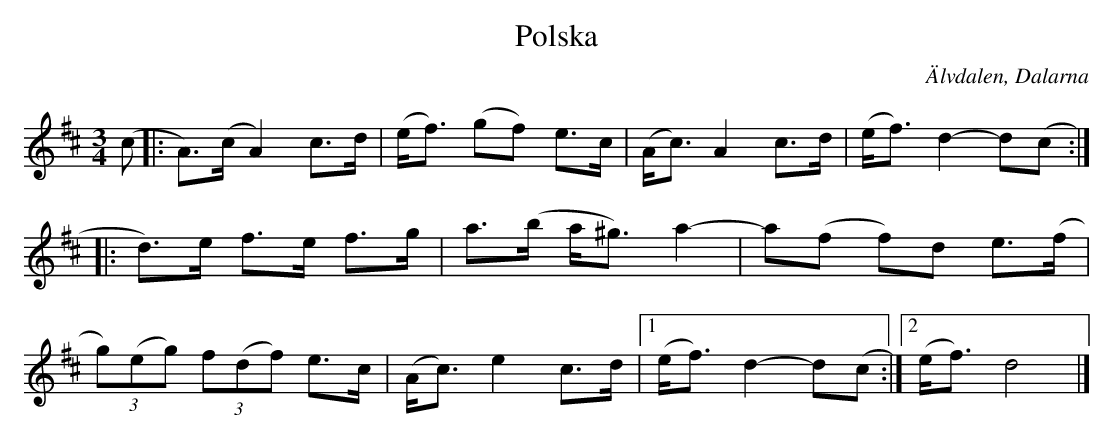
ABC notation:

X:1
T:Polska
M:3/4
L:1/8
O:Älvdalen, Dalarna
K:D
(c |: A>)(c A2) c>d | (e<f) (gf) e>c | (A<c) A2 c>d | (e<f) d2- d(c :|
|: d>)e f>e f>g | a>(b a<^g) a2- | a(f f)d e>(f |
(3g)(eg) (3f(df) e>c | (A<c) e2 c>d |1 (e<f) d2- d(c :|2 (e<f) d4 |]
